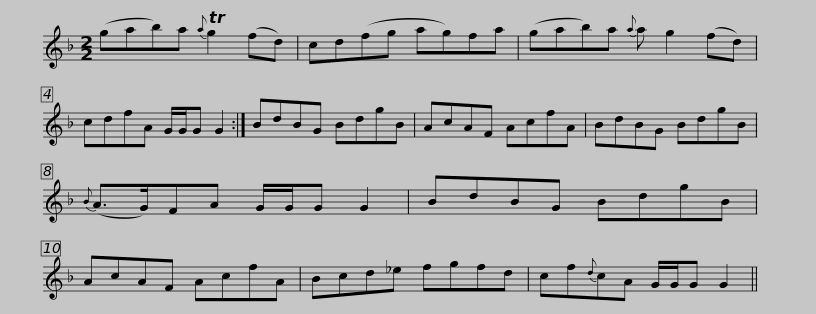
X:1
L:1/8
M:2/2
I:linebreak $
K:F
V:1 treble
V:1
 (gab)a{a} Tg2 (fd) | cd(fg ag)fa | (gab)a{a} a g2 (fd) | cdfA G/G/G G2 :| BdBG BdgB |$ %5
 AcAF AcfA | BdBG BdgB |{B} (A>G)FA G/G/G G2 | BdBG BdgB | AcAF AcfA |$ %10
 Bcd_e fgfd | cf{d}cA G/G/G G2 || %12
